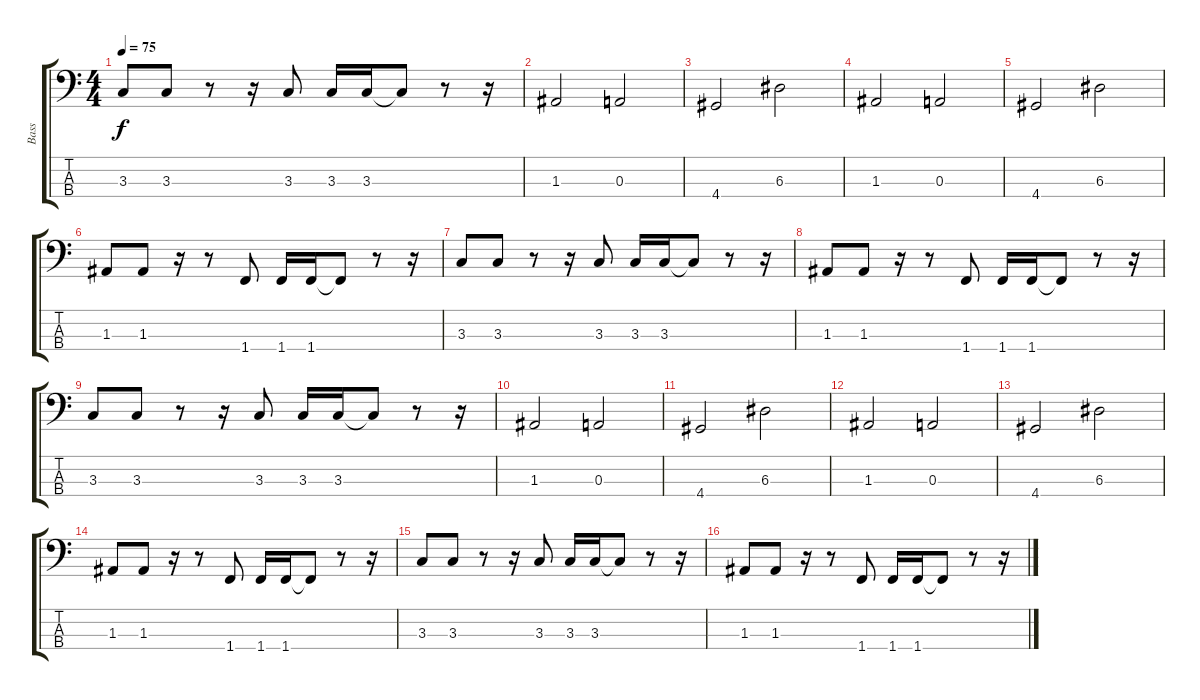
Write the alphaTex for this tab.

\track ("Bass" "Bass") {instrument slapbass1}
\staff {score tabs}
\tuning (G2 D2 A1 E1) {hide}
\ts (4 4)
\tempo 75
\clef f4
\ks c
3.3.8{dy f} 3.3.8 r.8 r.16 3.3.8 3.3.16 3.3.16 3.3{t}.8 r.8 r.16 |
1.3.2 0.3.2 |
4.4.2 6.3.2 |
1.3.2 0.3.2 |
4.4.2 6.3.2 |
1.3.8 1.3.8 r.16 r.8 1.4.8 1.4.16 1.4.16 1.4{t}.8 r.8 r.16 |
3.3.8 3.3.8 r.8 r.16 3.3.8 3.3.16 3.3.16 3.3{t}.8 r.8 r.16 |
1.3.8 1.3.8 r.16 r.8 1.4.8 1.4.16 1.4.16 1.4{t}.8 r.8 r.16 |
3.3.8 3.3.8 r.8 r.16 3.3.8 3.3.16 3.3.16 3.3{t}.8 r.8 r.16 |
1.3.2 0.3.2 |
4.4.2 6.3.2 |
1.3.2 0.3.2 |
4.4.2 6.3.2 |
1.3.8 1.3.8 r.16 r.8 1.4.8 1.4.16 1.4.16 1.4{t}.8 r.8 r.16 |
3.3.8 3.3.8 r.8 r.16 3.3.8 3.3.16 3.3.16 3.3{t}.8 r.8 r.16 |
1.3.8 1.3.8 r.16 r.8 1.4.8 1.4.16 1.4.16 1.4{t}.8 r.8 r.16
